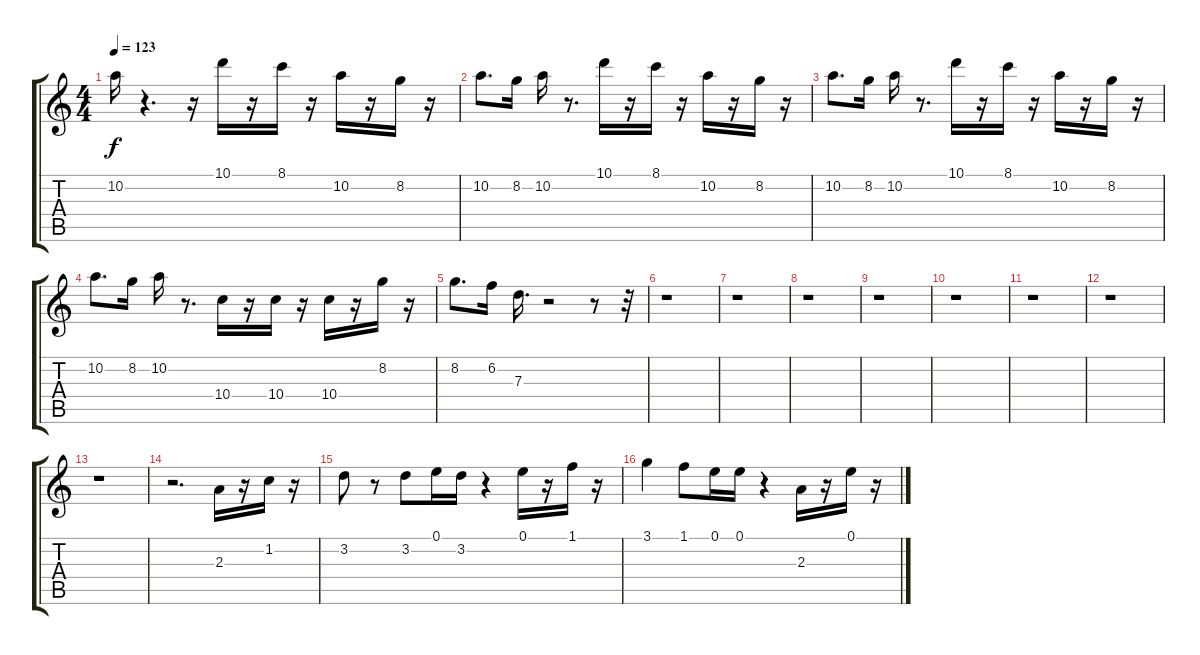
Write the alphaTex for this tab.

\track "" {instrument acousticguitarsteel}
\staff {score tabs}
\tuning (E4 B3 G3 D3 A2 E2) {hide}
\ts (4 4)
\tempo 123
\clef g2
\ks c
10.2.16{dy f} r.4{d} r.16 10.1.16 r.16 8.1.16 r.16 10.2.16 r.16 8.2.16 r.16 |
10.2.8{d} 8.2.16 10.2.16 r.8{d} 10.1.16 r.16 8.1.16 r.16 10.2.16 r.16 8.2.16 r.16 |
10.2.8{d} 8.2.16 10.2.16 r.8{d} 10.1.16 r.16 8.1.16 r.16 10.2.16 r.16 8.2.16 r.16 |
10.2.8{d} 8.2.16 10.2.16 r.8{d} 10.4.16 r.16 10.4.16 r.16 10.4.16 r.16 8.2.16 r.16 |
8.2.8{d} 6.2.16 7.3.16{d} r.2 r.8 r.32 |
r.1 |
r.1 |
r.1 |
r.1 |
r.1 |
r.1 |
r.1 |
r.1 |
r.2{d} 2.3.16 r.16 1.2.16 r.16 |
3.2.8 r.8 3.2.8 0.1.16 3.2.16 r.4 0.1.16 r.16 1.1.16 r.16 |
3.1.4 1.1.8 0.1.16 0.1.16 r.4 2.3.16 r.16 0.1.16 r.16
